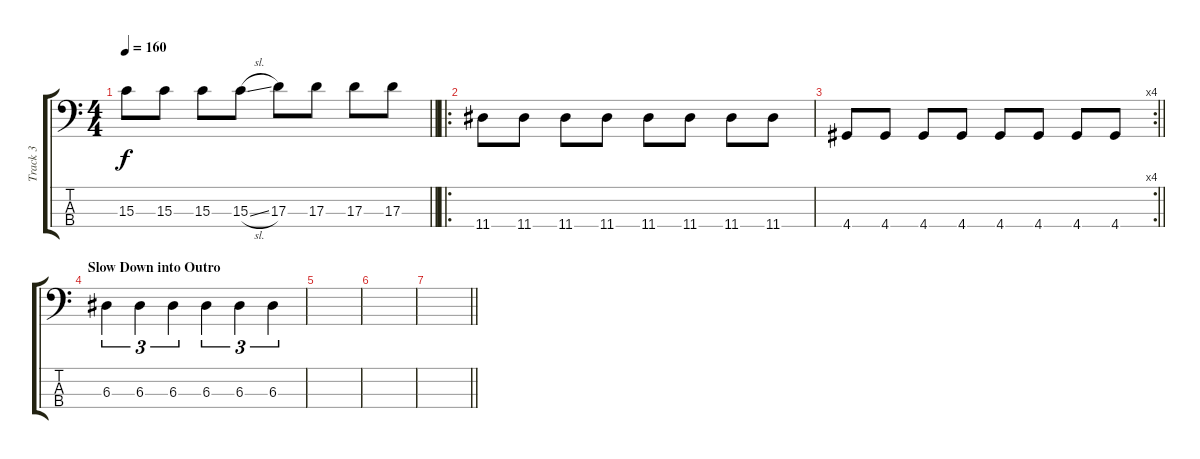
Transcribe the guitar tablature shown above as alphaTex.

\track ("Track 3" "Track 3") {instrument electricbasspick}
\staff {score tabs}
\tuning (G2 D2 A1 E1) {hide}
\ts (4 4)
\tempo 160
\clef f4
\barLineRight lightlight
\ks c
15.3.8{dy f} 15.3.8 15.3.8 15.3{sl}.8 17.3.8 17.3.8 17.3.8 17.3.8 |
\ro
11.4.8 11.4.8 11.4.8 11.4.8 11.4.8 11.4.8 11.4.8 11.4.8 |
\rc 4
\barLineRight lightlight
4.4.8 4.4.8 4.4.8 4.4.8 4.4.8 4.4.8 4.4.8 4.4.8 |
\section ("" "Slow Down into Outro")
6.3.4{tu (3 2)} 6.3.4{tu (3 2)} 6.3.4{tu (3 2)} 6.3.4{tu (3 2)} 6.3.4{tu (3 2)} 6.3.4{tu (3 2)} |
|
|
\barLineRight lightlight
